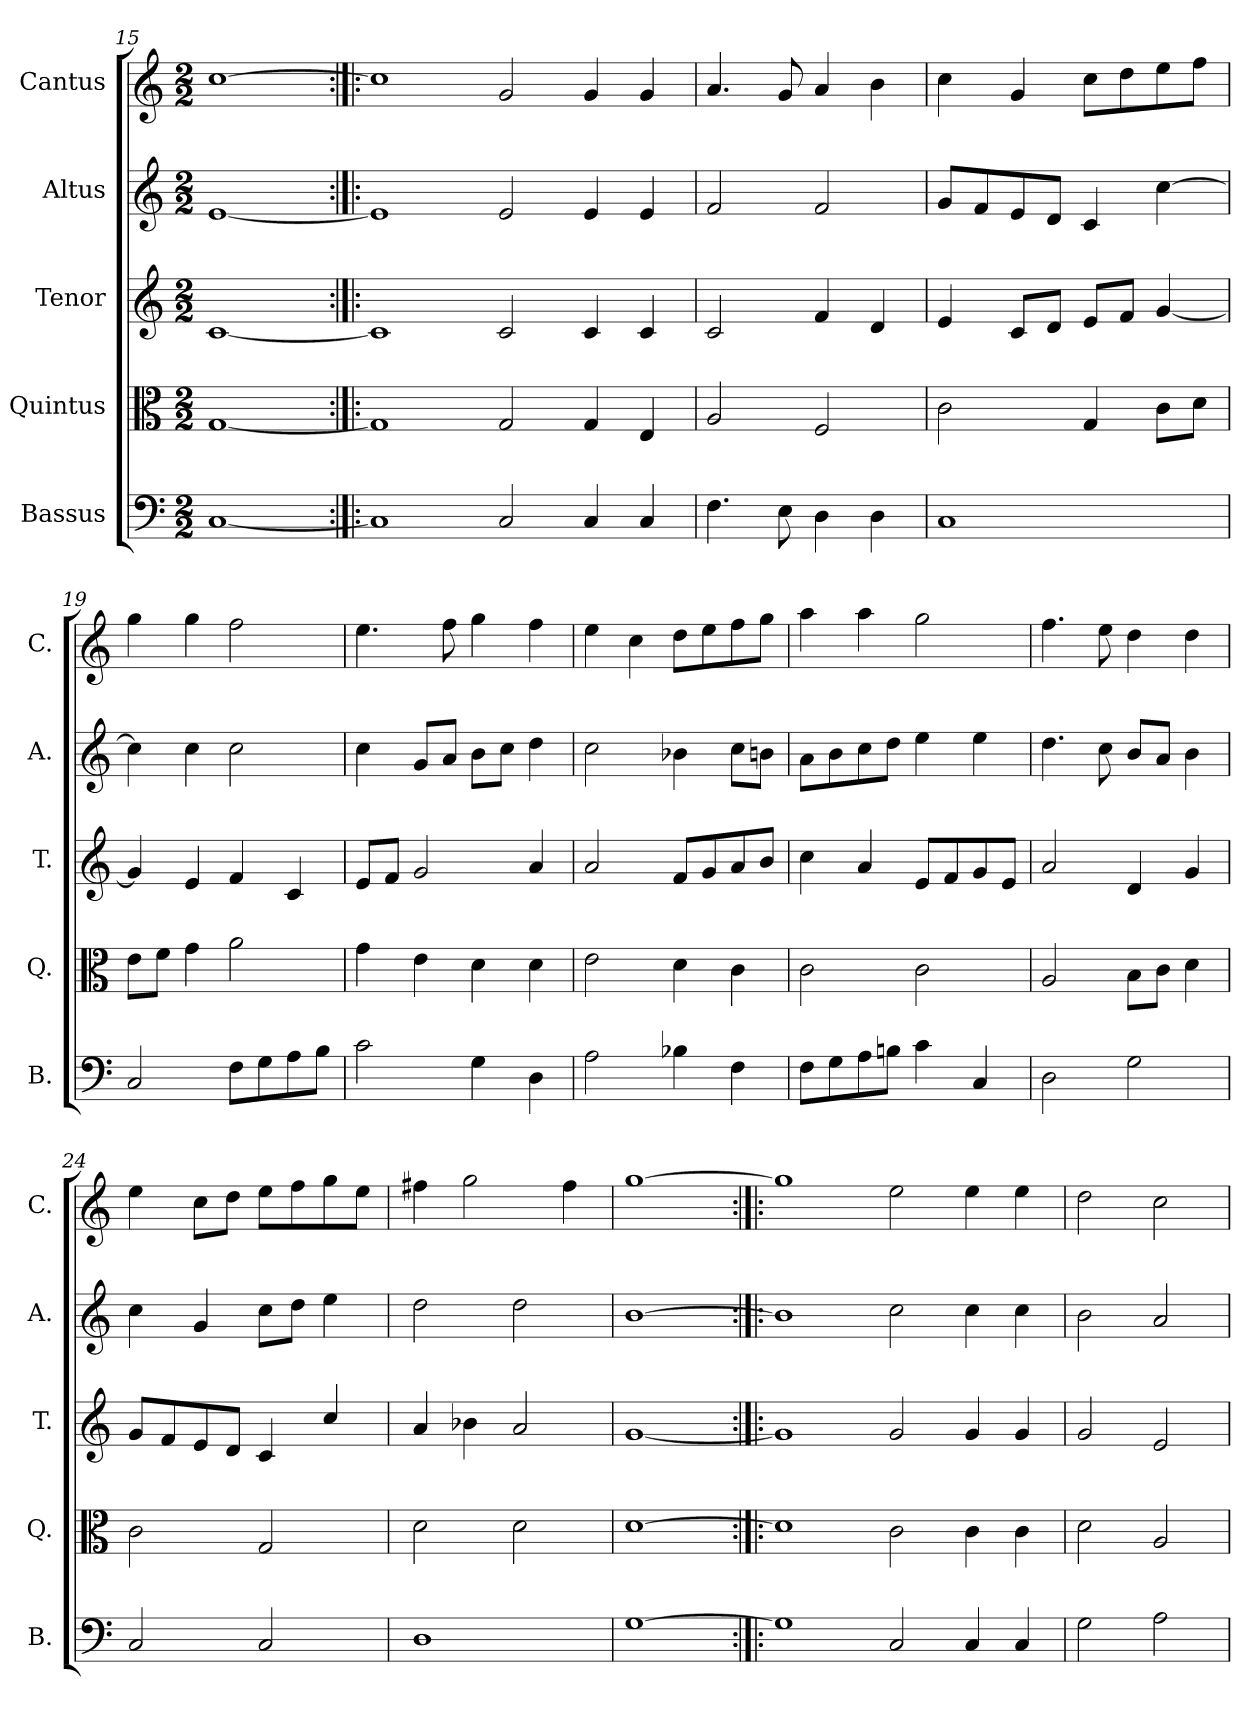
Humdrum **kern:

**kern	**kern	**kern	**kern	**kern
*part5	*part4	*part3	*part2	*part1
*staff5	*staff4	*staff3	*staff2	*staff1
*I"Bassus	*I"Quintus	*I"Tenor	*I"Altus	*I"Cantus
*I'B.	*I'Q.	*I'T.	*I'A.	*I'C.
*clefF4	*clefC3	*clefG2	*clefG2	*clefG2
*k[]	*k[]	*k[]	*k[]	*k[]
*C:	*C:	*C:	*C:	*C:
*M2/2	*M2/2	*M2/2	*M2/2	*M2/2
=15	=15	=15	=15	=15
[1C/	[1G/	[1c/	[1e/	[1cc\
=16:|!|:	=16:|!|:	=16:|!|:	=16:|!|:	=16:|!|:
1C/]	1G/]	1c/]	1e/]	1cc\]
2C/	2G/	2c/	2e/	2g/
4C/	4G/	4c/	4e/	4g/
4C/	4E/	4c/	4e/	4g/
=17	=17	=17	=17	=17
4.F\	2A/	2c/	2f/	4.a/
8E\	.	.	.	8g/
4D\	2F/	4f/	2f/	4a/
4D\	.	4d/	.	4b\
=18	=18	=18	=18	=18
1C/	2c\	4e/	8g/L	4cc\
.	.	.	8f/	.
.	.	8c/L	8e/	4g/
.	.	8d/J	8d/J	.
.	4G/	8e/L	4c/	8cc\L
.	.	8f/J	.	8dd\
.	8c\L	[4g/	[4cc\	8ee\
.	8d\J	.	.	8ff\J
=19	=19	=19	=19	=19
2C/	8e\L	4g/]	4cc\]	4gg\
.	8f\J	.	.	.
.	4g\	4e/	4cc\	4gg\
8F\L	2a\	4f/	2cc\	2ff\
8G\	.	.	.	.
8A\	.	4c/	.	.
8B\J	.	.	.	.
=20	=20	=20	=20	=20
2c\	4g\	8e/L	4cc\	4.ee\
.	.	8f/J	.	.
.	4e\	2g/	8g/L	.
.	.	.	8a/J	8ff\
4G\	4d\	.	8b\L	4gg\
.	.	.	8cc\J	.
4D\	4d\	4a/	4dd\	4ff\
=21	=21	=21	=21	=21
2A\	2e\	2a/	2cc\	4ee\
.	.	.	.	4cc\
4B-X\	4d\	8f/L	4b-X\	8dd\L
.	.	8g/	.	8ee\
4F\	4c\	8a/	8cc\L	8ff\
.	.	8b/J	8bn\J	8gg\J
=22	=22	=22	=22	=22
8F\L	2c\	4cc\	8a\L	4aa\
8G\	.	.	8b\	.
8A\	.	4a/	8cc\	4aa\
8Bn\J	.	.	8dd\J	.
4c\	2c\	8e/L	4ee\	2gg\
.	.	8f/	.	.
4C/	.	8g/	4ee\	.
.	.	8e/J	.	.
!!LO:LB:g=z
=23	=23	=23	=23	=23
2D\	2A/	2a/	4.dd\	4.ff\
.	.	.	8cc\	8ee\
2G\	8B\L	4d/	8b/L	4dd\
.	8c\J	.	8a/J	.
.	4d\	4g/	4b\	4dd\
=24	=24	=24	=24	=24
2C/	2c\	8g/L	4cc\	4ee\
.	.	8f/	.	.
.	.	8e/	4g/	8cc\L
.	.	8d/J	.	8dd\J
2C/	2G/	4c/	8cc\L	8ee\L
.	.	.	8dd\J	8ff\
.	.	4cc/	4ee\	8gg\
.	.	.	.	8ee\J
=25	=25	=25	=25	=25
1D\	2d\	4a/	2dd\	4ff#X\
.	.	4b-X\	.	2gg\
.	2d\	2a/	2dd\	.
.	.	.	.	4ff#\
=26	=26	=26	=26	=26
[1G\	[1d\	[1g/	[1b\	[1gg\
=27:|!|:	=27:|!|:	=27:|!|:	=27:|!|:	=27:|!|:
1G\]	1d\]	1g/]	1b\]	1gg\]
2C/	2c\	2g/	2cc\	2ee\
4C/	4c\	4g/	4cc\	4ee\
4C/	4c\	4g/	4cc\	4ee\
=28	=28	=28	=28	=28
2G\	2d\	2g/	2b\	2dd\
2A\	2A/	2e/	2a/	2cc\
=	=	=	=	=
*-	*-	*-	*-	*-
